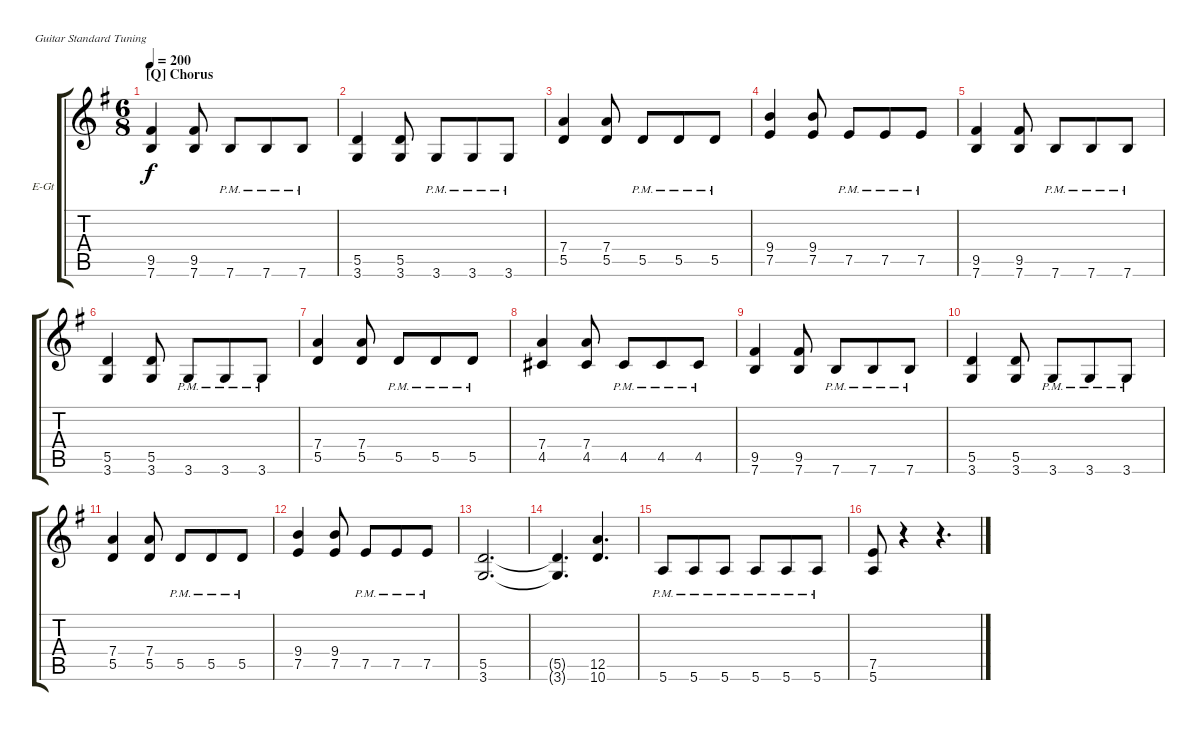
\bracketExtendMode groupsimilarinstruments
\firstSystemTrackNameOrientation horizontal
\otherSystemsTrackNameOrientation horizontal
\track ("Electric Guitar 1" "E-Gt") {instrument distortionguitar}
\staff {score tabs}
\tuning (E4 B3 G3 D3 A2 E2)
\ts (6 8)
\section ("Q" "Chorus")
\tempo 200
\clef g2
\ks eminor
(7.6 9.5).4{dy f} (7.6 9.5).8 7.6{pm}.8 7.6{pm}.8 7.6{pm}.8 |
(3.6 5.5).4 (3.6 5.5).8 3.6{pm}.8 3.6{pm}.8 3.6{pm}.8 |
(5.5 7.4).4 (5.5 7.4).8 5.5{pm}.8 5.5{pm}.8 5.5{pm}.8 |
(7.5 9.4).4 (7.5 9.4).8 7.5{pm}.8 7.5{pm}.8 7.5{pm}.8 |
(7.6 9.5).4 (7.6 9.5).8 7.6{pm}.8 7.6{pm}.8 7.6{pm}.8 |
(3.6 5.5).4 (3.6 5.5).8 3.6{pm}.8 3.6{pm}.8 3.6{pm}.8 |
(5.5 7.4).4 (5.5 7.4).8 5.5{pm}.8 5.5{pm}.8 5.5{pm}.8 |
(4.5 7.4).4 (4.5 7.4).8 4.5{pm}.8 4.5{pm}.8 4.5{pm}.8 |
(7.6 9.5).4 (7.6 9.5).8 7.6{pm}.8 7.6{pm}.8 7.6{pm}.8 |
(3.6 5.5).4 (3.6 5.5).8 3.6{pm}.8 3.6{pm}.8 3.6{pm}.8 |
(5.5 7.4).4 (5.5 7.4).8 5.5{pm}.8 5.5{pm}.8 5.5{pm}.8 |
(7.5 9.4).4 (7.5 9.4).8 7.5{pm}.8 7.5{pm}.8 7.5{pm}.8 |
(3.6 5.5).2{d} |
(3.6{t} 5.5{t}).4{d} (10.6 12.5).4{d} |
5.6{pm}.8 5.6{pm}.8 5.6{pm}.8 5.6{pm}.8 5.6{pm}.8 5.6{pm}.8 |
(5.6 7.5).8 r.4 r.4{d}
